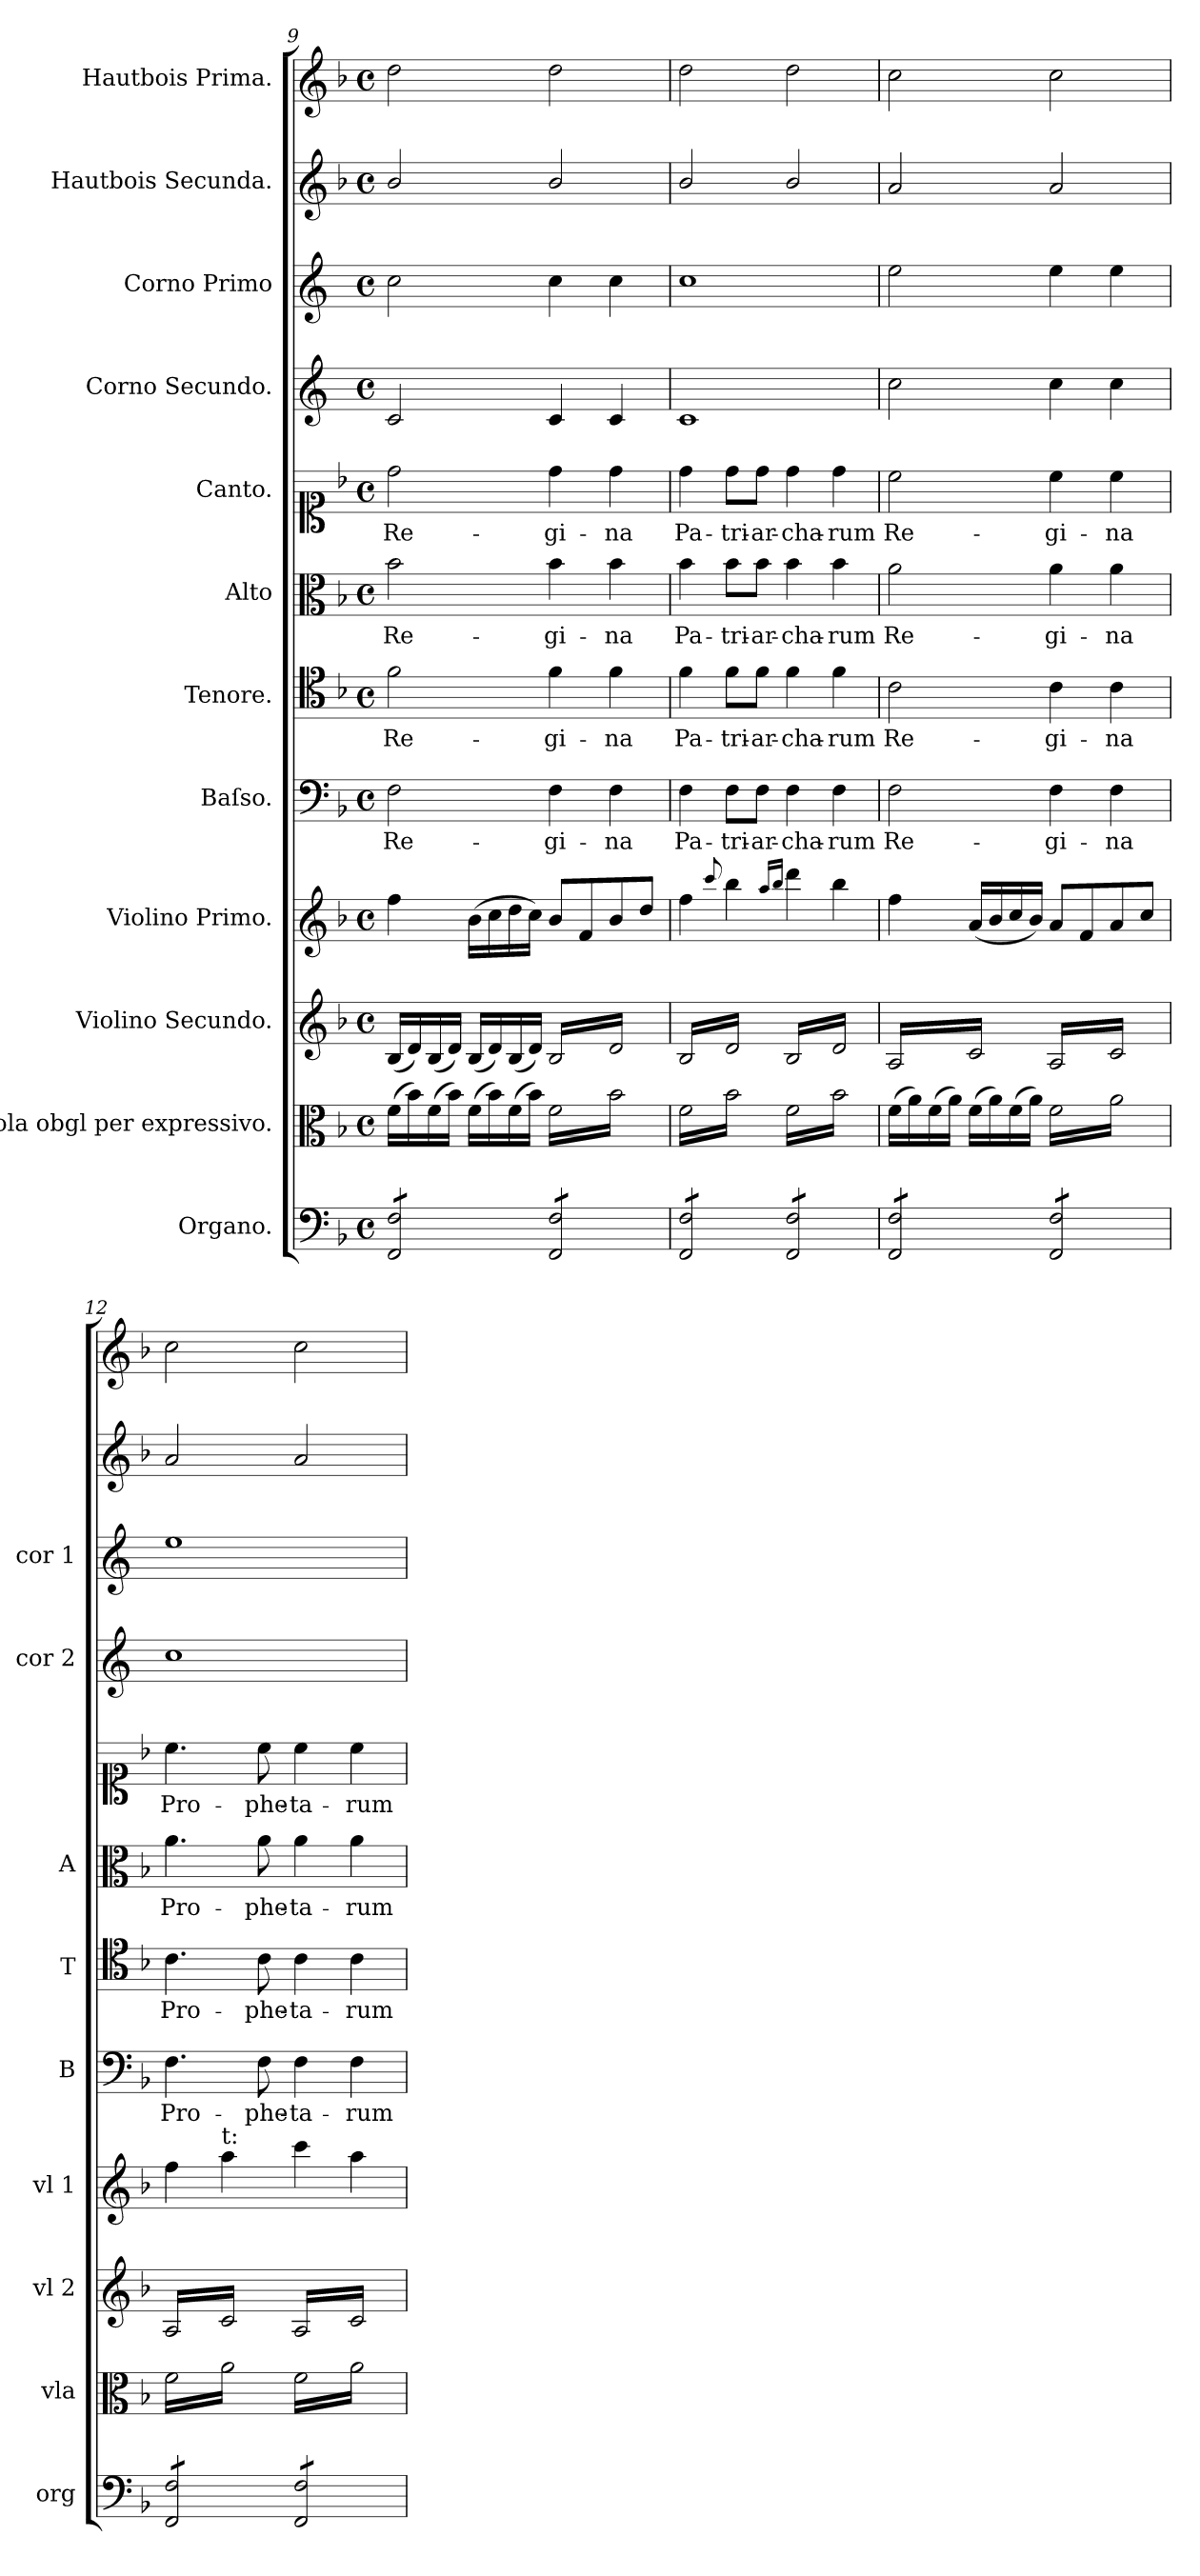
**kern	**kern	**kern	**kern	**kern	**text	**kern	**text	**kern	**text	**kern	**text	**kern	**kern	**kern	**kern
*part12	*part11	*part10	*part9	*part8	*part8	*part7	*part7	*part6	*part6	*part5	*part5	*part4	*part3	*part2	*part1
*staff12	*staff11	*staff10	*staff9	*staff8	*staff8	*staff7	*staff7	*staff6	*staff6	*staff5	*staff5	*staff4	*staff3	*staff2	*staff1
*I"Organo.	*I"Viola obgl per expressivo.	*I"Violino Secundo.	*I"Violino Primo.	*I"Baſso.	*	*I"Tenore.	*	*I"Alto	*	*I"Canto.	*	*I"Corno Secundo.	*I"Corno Primo	*I"Hautbois Secunda.	*I"Hautbois Prima.
*I'org	*I'vla	*I'vl 2	*I'vl 1	*I'B	*	*I'T	*	*I'A	*	*	*	*I'cor 2	*I'cor 1	*	*
*clefF4	*clefC3	*clefG2	*clefG2	*clefF4	*	*clefC4	*	*clefC3	*	*clefC1	*	*clefG2	*clefG2	*clefG2	*clefG2
*	*	*	*	*	*	*	*	*	*	*	*	*ITrd4c7	*ITrd4c7	*	*
*k[b-]	*k[b-]	*k[b-]	*k[b-]	*k[b-]	*	*k[b-]	*	*k[b-]	*	*k[b-]	*	*k[b-]	*k[b-]	*k[b-]	*k[b-]
*F:	*F:	*F:	*F:	*F:	*	*F:	*	*F:	*	*F:	*	*F:	*F:	*F:	*F:
*M4/4	*M4/4	*M4/4	*M4/4	*M4/4	*	*M4/4	*	*M4/4	*	*M4/4	*	*M4/4	*M4/4	*M4/4	*M4/4
*met(c)	*met(c)	*met(c)	*met(c)	*met(c)	*	*met(c)	*	*met(c)	*	*met(c)	*	*met(c)	*met(c)	*met(c)	*met(c)
=9	=9	=9	=9	=9	=9	=9	=9	=9	=9	=9	=9	=9	=9	=9	=9
*tremolo	*	*	*	*	*	*	*	*	*	*	*	*	*	*	*
8FF/ 8F/L	(16f\LL	(16B-/LL	4ff\	2F\	Re-	2f\	Re-	2b-\	Re-	2dd\	Re-	2F/	2f\	2b-/	2dd\
.	16b-\)	16d/)	.	.	.	.	.	.	.	.	.	.	.	.	.
8FF/ 8F/	(16f\	(16B-/	.	.	.	.	.	.	.	.	.	.	.	.	.
.	16b-\JJ)	16d/JJ)	.	.	.	.	.	.	.	.	.	.	.	.	.
8FF/ 8F/	(16f\LL	(16B-/LL	(16b-\LL	.	.	.	.	.	.	.	.	.	.	.	.
.	16b-\)	16d/)	16cc\	.	.	.	.	.	.	.	.	.	.	.	.
8FF/ 8F/J	(16f\	(16B-/	16dd\	.	.	.	.	.	.	.	.	.	.	.	.
.	16b-\JJ)	16d/JJ)	16cc\JJ)	.	.	.	.	.	.	.	.	.	.	.	.
*	*tremolo	*	*	*	*	*	*	*	*	*	*	*	*	*	*
*	*	*tremolo	*	*	*	*	*	*	*	*	*	*	*	*	*
8FF/ 8F/L	16f\LL	(16B-/LL	8b-/L	4F\	-gi-	4f\	-gi-	4b-\	-gi-	4dd\	-gi-	4F/	4f\	2b-/	2dd\
.	16b-\	16d/)	.	.	.	.	.	.	.	.	.	.	.	.	.
8FF/ 8F/	16f\	16B-/	8f/	.	.	.	.	.	.	.	.	.	.	.	.
.	16b-\	16d/)	.	.	.	.	.	.	.	.	.	.	.	.	.
8FF/ 8F/	16f\	16B-/	8b-/	4F\	-na	4f\	-na	4b-\	-na	4dd\	-na	4F/	4f\	.	.
.	16b-\	16d/)	.	.	.	.	.	.	.	.	.	.	.	.	.
8FF/ 8F/J	16f\	16B-/	8dd/J	.	.	.	.	.	.	.	.	.	.	.	.
.	16b-\JJ	16d/)JJ	.	.	.	.	.	.	.	.	.	.	.	.	.
=10	=10	=10	=10	=10	=10	=10	=10	=10	=10	=10	=10	=10	=10	=10	=10
8FF/ 8F/L	16f\LL	(16B-/LL	4ff\	4F\	Pa-	4f\	Pa-	4b-\	Pa-	4dd\	Pa-	1F	1f	2b-/	2dd\
.	16b-\	16d/)	.	.	.	.	.	.	.	.	.	.	.	.	.
8FF/ 8F/	16f\	16B-/	.	.	.	.	.	.	.	.	.	.	.	.	.
.	16b-\	16d/)	.	.	.	.	.	.	.	.	.	.	.	.	.
.	.	.	8qqccc/	.	.	.	.	.	.	.	.	.	.	.	.
8FF/ 8F/	16f\	16B-/	4bb-\	8F\L	-tri-	8f\L	-tri-	8b-\L	-tri-	8dd\L	-tri-	.	.	.	.
.	16b-\	16d/)	.	.	.	.	.	.	.	.	.	.	.	.	.
8FF/ 8F/J	16f\	16B-/	.	8F\J	-ar-	8f\J	-ar-	8b-\J	-ar-	8dd\J	-ar-	.	.	.	.
.	16b-\JJ	16d/)JJ	.	.	.	.	.	.	.	.	.	.	.	.	.
.	.	.	16qqaa/LL	.	.	.	.	.	.	.	.	.	.	.	.
.	.	.	16qqbb-/JJ	.	.	.	.	.	.	.	.	.	.	.	.
8FF/ 8F/L	16f\LL	(16B-/LL	4ddd\	4F\	-cha-	4f\	-cha-	4b-\	-cha-	4dd\	-cha-	.	.	2b-/	2dd\
.	16b-\	16d/)	.	.	.	.	.	.	.	.	.	.	.	.	.
8FF/ 8F/	16f\	16B-/	.	.	.	.	.	.	.	.	.	.	.	.	.
.	16b-\	16d/)	.	.	.	.	.	.	.	.	.	.	.	.	.
8FF/ 8F/	16f\	16B-/	4bb-\	4F\	-rum	4f\	-rum	4b-\	-rum	4dd\	-rum	.	.	.	.
.	16b-\	16d/)	.	.	.	.	.	.	.	.	.	.	.	.	.
8FF/ 8F/J	16f\	16B-/	.	.	.	.	.	.	.	.	.	.	.	.	.
.	16b-\JJ	16d/)JJ	.	.	.	.	.	.	.	.	.	.	.	.	.
*	*Xtremolo	*	*	*	*	*	*	*	*	*	*	*	*	*	*
=11	=11	=11	=11	=11	=11	=11	=11	=11	=11	=11	=11	=11	=11	=11	=11
8FF/ 8F/L	(16f\LL	(16A/LL	4ff\	2F\	Re-	2c\	Re-	2a\	Re-	2cc\	Re-	2f\	2a\	2a/	2cc\
.	16a\)	16c/)	.	.	.	.	.	.	.	.	.	.	.	.	.
8FF/ 8F/	(16f\	16A/	.	.	.	.	.	.	.	.	.	.	.	.	.
.	16a\JJ)	16c/)	.	.	.	.	.	.	.	.	.	.	.	.	.
8FF/ 8F/	(16f\LL	16A/	(16a/LL	.	.	.	.	.	.	.	.	.	.	.	.
.	16a\)	16c/)	16b-/	.	.	.	.	.	.	.	.	.	.	.	.
8FF/ 8F/J	(16f\	16A/	16cc/	.	.	.	.	.	.	.	.	.	.	.	.
.	16a\JJ)	16c/)JJ	16b-/JJ)	.	.	.	.	.	.	.	.	.	.	.	.
*	*tremolo	*	*	*	*	*	*	*	*	*	*	*	*	*	*
8FF/ 8F/L	(16f\LL	(16A/LL	8a/L	4F\	-gi-	4c\	-gi-	4a\	-gi-	4cc\	-gi-	4f\	4a\	2a/	2cc\
.	16a\)	16c/)	.	.	.	.	.	.	.	.	.	.	.	.	.
8FF/ 8F/	16f\	16A/	8f/	.	.	.	.	.	.	.	.	.	.	.	.
.	16a\)	16c/)	.	.	.	.	.	.	.	.	.	.	.	.	.
8FF/ 8F/	16f\	16A/	8a/	4F\	-na	4c\	-na	4a\	-na	4cc\	-na	4f\	4a\	.	.
.	16a\)	16c/)	.	.	.	.	.	.	.	.	.	.	.	.	.
8FF/ 8F/J	16f\	16A/	8cc/J	.	.	.	.	.	.	.	.	.	.	.	.
.	16a\)JJ	16c/)JJ	.	.	.	.	.	.	.	.	.	.	.	.	.
=12	=12	=12	=12	=12	=12	=12	=12	=12	=12	=12	=12	=12	=12	=12	=12
8FF/ 8F/L	(16f\LL	(16A/LL	4ff\	4.F\	Pro-	4.c\	Pro-	4.a\	Pro-	4.cc\	Pro-	1f	1a	2a/	2cc\
.	16a\)	16c/)	.	.	.	.	.	.	.	.	.	.	.	.	.
8FF/ 8F/	16f\	16A/	.	.	.	.	.	.	.	.	.	.	.	.	.
.	16a\)	16c/)	.	.	.	.	.	.	.	.	.	.	.	.	.
!	!	!	!LO:TX:a:t=t&colon;	!	!	!	!	!	!	!	!	!	!	!	!
8FF/ 8F/	16f\	16A/	4aa\	.	.	.	.	.	.	.	.	.	.	.	.
.	16a\)	16c/)	.	.	.	.	.	.	.	.	.	.	.	.	.
8FF/ 8F/J	16f\	16A/	.	8F\	-phe-	8c\	-phe-	8a\	-phe-	8cc\	-phe-	.	.	.	.
.	16a\)JJ	16c/)JJ	.	.	.	.	.	.	.	.	.	.	.	.	.
8FF/ 8F/L	(16f\LL	(16A/LL	4ccc\	4F\	-ta-	4c\	-ta-	4a\	-ta-	4cc\	-ta-	.	.	2a/	2cc\
.	16a\)	16c/)	.	.	.	.	.	.	.	.	.	.	.	.	.
8FF/ 8F/	16f\	16A/	.	.	.	.	.	.	.	.	.	.	.	.	.
.	16a\)	16c/)	.	.	.	.	.	.	.	.	.	.	.	.	.
8FF/ 8F/	16f\	16A/	4aa\	4F\	-rum	4c\	-rum	4a\	-rum	4cc\	-rum	.	.	.	.
.	16a\)	16c/)	.	.	.	.	.	.	.	.	.	.	.	.	.
8FF/ 8F/J	16f\	16A/	.	.	.	.	.	.	.	.	.	.	.	.	.
*Xtremolo	*	*	*	*	*	*	*	*	*	*	*	*	*	*	*
.	16a\)JJ	16c/)JJ	.	.	.	.	.	.	.	.	.	.	.	.	.
*	*	*Xtremolo	*	*	*	*	*	*	*	*	*	*	*	*	*
*	*Xtremolo	*	*	*	*	*	*	*	*	*	*	*	*	*	*
.	.	.	.	.	.	.	.	.	.	.	.	.	.	.	.
.	.	.	.	.	.	.	.	.	.	.	.	.	.	.	.
.	.	.	.	.	.	.	.	.	.	.	.	.	.	.	.
.	.	.	.	.	.	.	.	.	.	.	.	.	.	.	.
=	=	=	=	=	=	=	=	=	=	=	=	=	=	=	=
*-	*-	*-	*-	*-	*-	*-	*-	*-	*-	*-	*-	*-	*-	*-	*-
